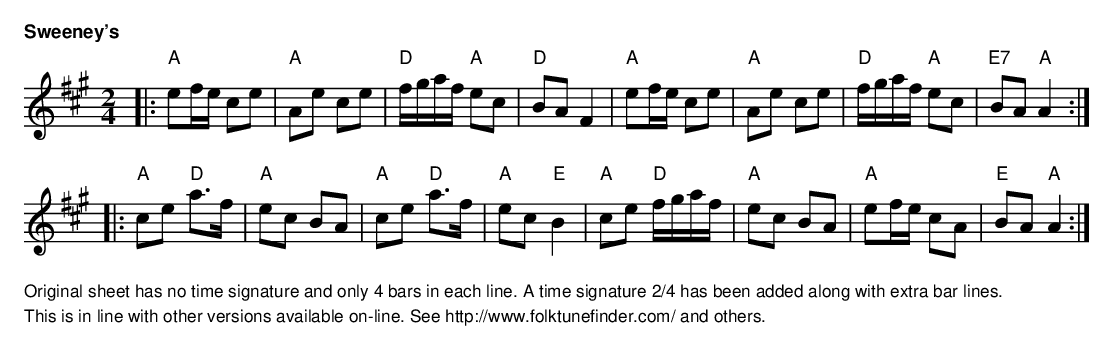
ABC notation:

X:1
%%textfont Arial 11
T:Sweeney's
C:
M:2/4
L:1/8
K:A
|: "A"ef/e/ ce | "A"Ae ce | "D"f/g/a/f/ "A"ec | "D"BAF2 | "A"ef/e/ ce | "A"Ae ce | "D"f/g/a/f/ "A"ec | "E7"BA"A"A2 :|
|: "A"ce "D"a>f | "A"ec BA | "A"ce "D"a>f | "A"ec"E"B2 | "A"ce "D"f/g/a/f/ | "A"ec BA | "A"ef/e/ cA | "E"BA"A"A2 :|
